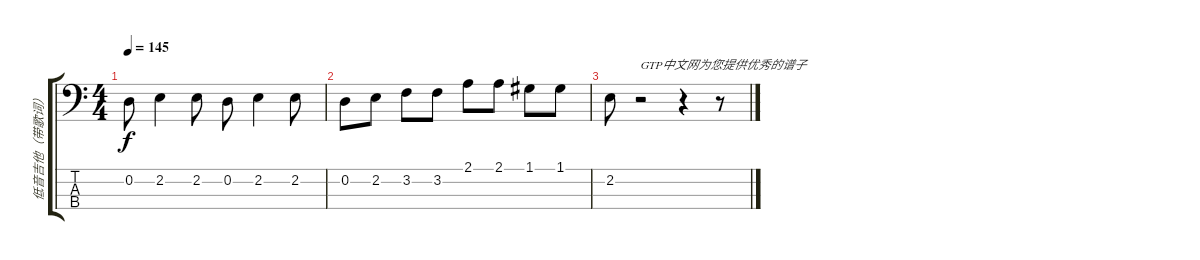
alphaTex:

\track ("低音吉他（带歌词）" "低音吉他（带歌词）") {instrument electricbassfinger}
\staff {score tabs}
\tuning (G2 D2 A1 E1) {hide}
\ts (4 4)
\tempo 145
\clef f4
\ks c
0.2.8{dy f} 2.2.4 2.2.8 0.2.8 2.2.4 2.2.8 |
0.2.8 2.2.8 3.2.8 3.2.8 2.1.8 2.1.8 1.1.8 1.1.8 |
2.2.8 r.2{txt "GTP中文网为您提供优秀的谱子"} r.4 r.8
